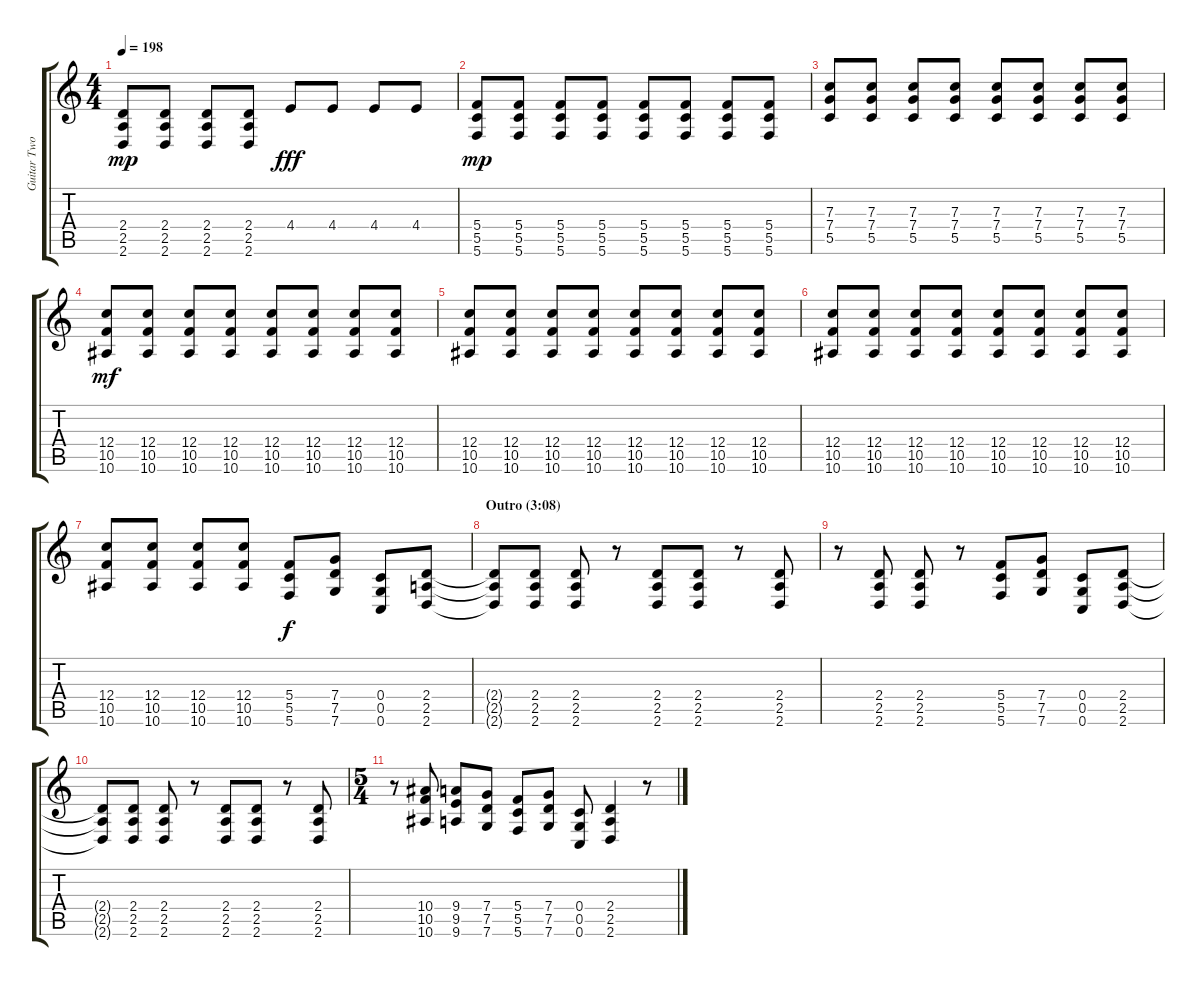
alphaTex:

\track ("Guitar Two" "Guitar Two") {instrument overdrivenguitar}
\staff {score tabs}
\tuning (D4 A3 F3 C3 G2 C2) {hide}
\ts (4 4)
\tempo 198
\clef g2
\ks c
(2.4 2.5 2.6).8{dy mp} (2.4 2.5 2.6).8 (2.4 2.5 2.6).8 (2.4 2.5 2.6).8 4.4.8{dy fff} 4.4.8 4.4.8 4.4.8 |
(5.4 5.5 5.6).8{dy mp} (5.4 5.5 5.6).8 (5.4 5.5 5.6).8 (5.4 5.5 5.6).8 (5.4 5.5 5.6).8 (5.4 5.5 5.6).8 (5.4 5.5 5.6).8 (5.4 5.5 5.6).8 |
(7.3 7.4 5.5).8 (7.3 7.4 5.5).8 (7.3 7.4 5.5).8 (7.3 7.4 5.5).8 (7.3 7.4 5.5).8 (7.3 7.4 5.5).8 (7.3 7.4 5.5).8 (7.3 7.4 5.5).8 |
(12.4 10.5 10.6).8{dy mf} (12.4 10.5 10.6).8 (12.4 10.5 10.6).8 (12.4 10.5 10.6).8 (12.4 10.5 10.6).8 (12.4 10.5 10.6).8 (12.4 10.5 10.6).8 (12.4 10.5 10.6).8 |
(12.4 10.5 10.6).8 (12.4 10.5 10.6).8 (12.4 10.5 10.6).8 (12.4 10.5 10.6).8 (12.4 10.5 10.6).8 (12.4 10.5 10.6).8 (12.4 10.5 10.6).8 (12.4 10.5 10.6).8 |
(12.4 10.5 10.6).8 (12.4 10.5 10.6).8 (12.4 10.5 10.6).8 (12.4 10.5 10.6).8 (12.4 10.5 10.6).8 (12.4 10.5 10.6).8 (12.4 10.5 10.6).8 (12.4 10.5 10.6).8 |
(12.4 10.5 10.6).8 (12.4 10.5 10.6).8 (12.4 10.5 10.6).8 (12.4 10.5 10.6).8 (5.4 5.5 5.6).8{dy f} (7.4 7.5 7.6).8 (0.4 0.5 0.6).8 (2.4 2.5 2.6).8 |
\section ("" "Outro (3:08)")
(2.4{t} 2.5{t} 2.6{t}).8 (2.4 2.5 2.6).8 (2.4 2.5 2.6).8 r.8 (2.4 2.5 2.6).8 (2.4 2.5 2.6).8 r.8 (2.4 2.5 2.6).8 |
r.8 (2.4 2.5 2.6).8 (2.4 2.5 2.6).8 r.8 (5.4 5.5 5.6).8 (7.4 7.5 7.6).8 (0.4 0.5 0.6).8 (2.4 2.5 2.6).8 |
(2.4{t} 2.5{t} 2.6{t}).8 (2.4 2.5 2.6).8 (2.4 2.5 2.6).8 r.8 (2.4 2.5 2.6).8 (2.4 2.5 2.6).8 r.8 (2.4 2.5 2.6).8 |
\ts (5 4)
r.8 (10.4 10.5 10.6).8 (9.4 9.5 9.6).8 (7.4 7.5 7.6).8 (5.4 5.5 5.6).8 (7.4 7.5 7.6).8 (0.4 0.5 0.6).8 (2.4 2.5 2.6).4 r.8
